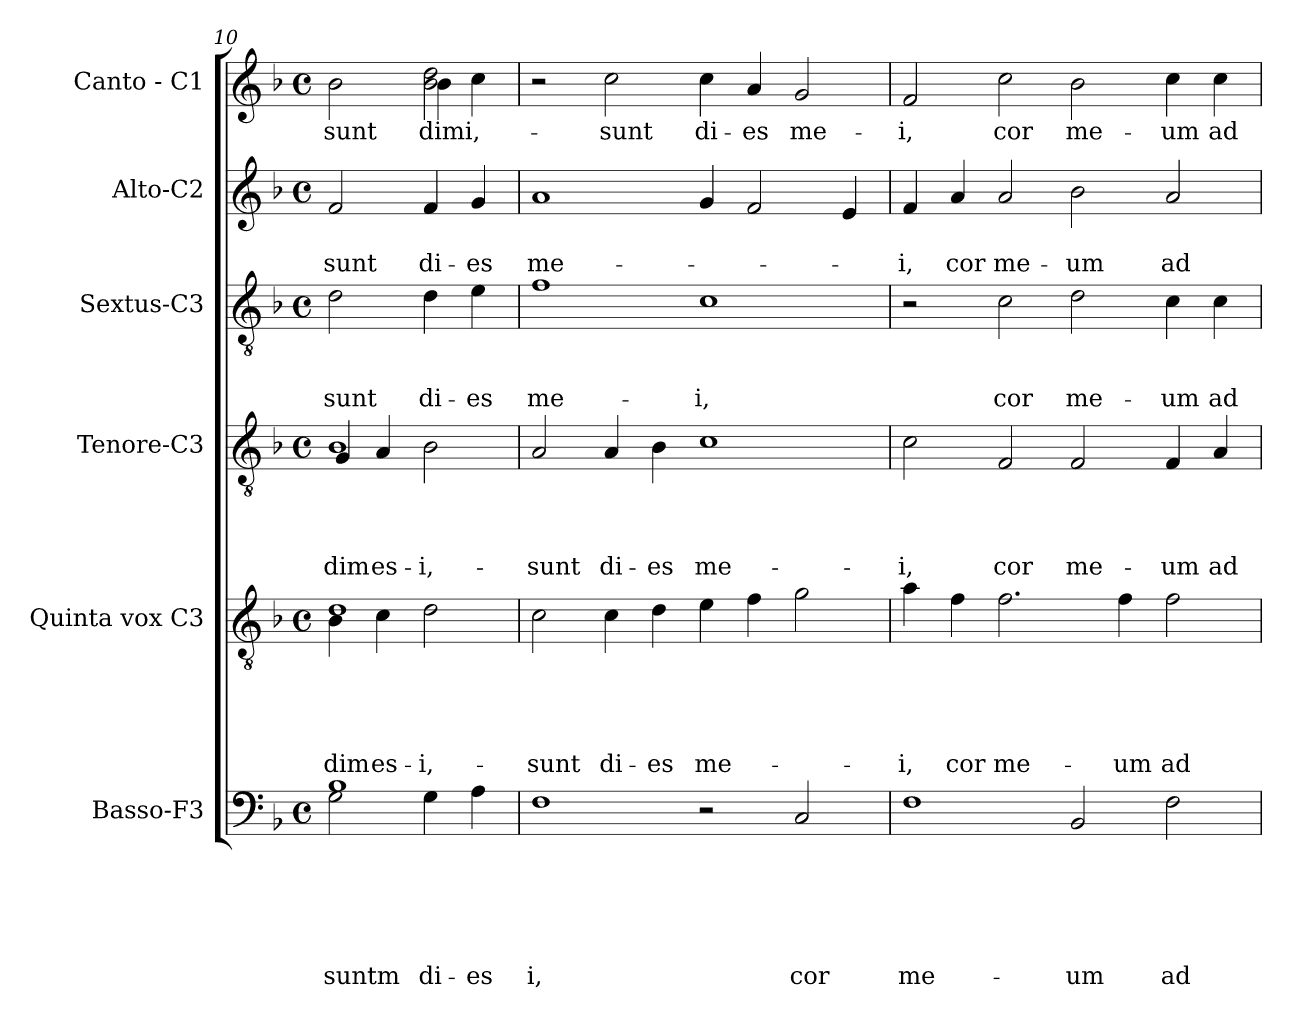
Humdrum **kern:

**kern	**text	**text	**text	**text	**text	**text	**kern	**text	**text	**text	**text	**text	**kern	**text	**text	**text	**text	**kern	**text	**text	**text	**kern	**text	**text	**kern	**text
*part6	*part6	*part6	*part6	*part6	*part6	*part6	*part5	*part5	*part5	*part5	*part5	*part5	*part4	*part4	*part4	*part4	*part4	*part3	*part3	*part3	*part3	*part2	*part2	*part2	*part1	*part1
*staff6	*staff6	*staff6	*staff6	*staff6	*staff6	*staff6	*staff5	*staff5	*staff5	*staff5	*staff5	*staff5	*staff4	*staff4	*staff4	*staff4	*staff4	*staff3	*staff3	*staff3	*staff3	*staff2	*staff2	*staff2	*staff1	*staff1
*I"Basso-F3	*	*	*	*	*	*	*I"Quinta vox C3	*	*	*	*	*	*I"Tenore-C3	*	*	*	*	*I"Sextus-C3	*	*	*	*I"Alto-C2	*	*	*I"Canto - C1	*
*clefF4	*	*	*	*	*	*	*clefGv2	*	*	*	*	*	*clefGv2	*	*	*	*	*clefGv2	*	*	*	*clefG2	*	*	*clefG2	*
*k[b-]	*	*	*	*	*	*	*k[b-]	*	*	*	*	*	*k[b-]	*	*	*	*	*k[b-]	*	*	*	*k[b-]	*	*	*k[b-]	*
*F:	*	*	*	*	*	*	*F:	*	*	*	*	*	*F:	*	*	*	*	*F:	*	*	*	*F:	*	*	*F:	*
*M4/4	*	*	*	*	*	*	*M4/4	*	*	*	*	*	*M4/4	*	*	*	*	*M4/4	*	*	*	*M4/4	*	*	*M4/4	*
*met(c)	*	*	*	*	*	*	*met(c)	*	*	*	*	*	*met(c)	*	*	*	*	*met(c)	*	*	*	*met(c)	*	*	*met(c)	*
=10	=10	=10	=10	=10	=10	=10	=10	=10	=10	=10	=10	=10	=10	=10	=10	=10	=10	=10	=10	=10	=10	=10	=10	=10	=10	=10
*^	*	*	*	*	*	*	*	*	*	*	*	*	*	*	*	*	*	*	*	*	*	*	*	*	*	*
!	!	!	!	!	!	!	!LO:LY:b	!	!	!	!	!	!LO:LY:b	!	!	!	!	!LO:LY:b	!	!	!	!LO:LY:b	!	!	!LO:LY:b	!	!LO:LY:b
*	*	*	*	*	*	*	*	*^	*	*	*	*	*	*^	*	*	*	*	*	*	*	*	*	*	*	*^	*
1B-	2G\	.	.	.	.	.	suntm	1d	4B-\	.	.	.	.	dim-	1B-	4G/	.	.	.	dim-	2d\	.	.	sunt	2f/	.	sunt	2b-\	2ryy	sunt
!	!	!	!	!	!	!	!	!	!	!	!	!	!	!LO:LY:b	!	!	!	!	!	!LO:LY:b	!	!	!	!	!	!	!	!	!	!
.	.	.	.	.	.	.	.	.	4c\	.	.	.	.	-es	.	4A/	.	.	.	-es	.	.	.	.	.	.	.	.	.	.
!	!	!	!	!	!	!	!LO:LY:b	!	!	!	!	!	!	!LO:LY:b	!	!	!	!	!	!LO:LY:b	!	!	!	!LO:LY:b	!	!	!LO:LY:b	!	!	!LO:LY:b
.	4G\	.	.	.	.	.	di-	.	2d\	.	.	.	.	i,	.	2B-\	.	.	.	i,	4d\	.	.	di-	4f/	.	di-	2b-\ 2dd\	4b-\	dimi,-
!	!	!	!	!	!	!	!LO:LY:b	!	!	!	!	!	!	!	!	!	!	!	!	!	!	!	!	!LO:LY:b	!	!	!LO:LY:b	!	!	!
.	4A\	.	.	.	.	.	-es	.	.	.	.	.	.	.	.	.	.	.	.	.	4e\	.	.	-es	4g/	.	-es	.	4cc\	.
*	*	*	*	*	*	*	*	*v	*v	*	*	*	*	*	*	*	*	*	*	*	*	*	*	*	*	*	*	*	*	*
*	*	*	*	*	*	*	*	*	*	*	*	*	*	*v	*v	*	*	*	*	*	*	*	*	*	*	*	*	*	*
!!LO:PB:g=z
=11	=11	=11	=11	=11	=11	=11	=11	=11	=11	=11	=11	=11	=11	=11	=11	=11	=11	=11	=11	=11	=11	=11	=11	=11	=11	=11	=11	=11
!	!	!	!	!	!	!	!LO:LY:b	!	!	!	!	!	!LO:LY:b	!	!	!	!	!LO:LY:b	!	!	!	!LO:LY:b	!	!	!LO:LY:b	!	!	!
*v	*v	*	*	*	*	*	*	*	*	*	*	*	*	*	*	*	*	*	*	*	*	*	*	*	*	*v	*v	*
1F	.	.	.	.	.	i,	2c\	.	.	.	.	sunt	2A/	.	.	.	sunt	1f	.	.	me-	1a	.	me-	2r	.
!	!	!	!	!	!	!	!	!	!	!	!	!LO:LY:b	!	!	!	!	!LO:LY:b	!	!	!	!	!	!	!	!	!LO:LY:b
.	.	.	.	.	.	.	4c\	.	.	.	.	di-	4A/	.	.	.	di-	.	.	.	.	.	.	.	2cc\	-sunt
!	!	!	!	!	!	!	!	!	!	!	!	!LO:LY:b	!	!	!	!	!LO:LY:b	!	!	!	!	!	!	!	!	!
.	.	.	.	.	.	.	4d\	.	.	.	.	-es	4B-\	.	.	.	-es	.	.	.	.	.	.	.	.	.
!	!	!	!	!	!	!	!	!	!	!	!	!LO:LY:b	!	!	!	!	!LO:LY:b	!	!	!	!LO:LY:b	!	!	!	!	!LO:LY:b
2r	.	.	.	.	.	.	4e\	.	.	.	.	me-	1c	.	.	.	me-	1c	.	.	-i,	4g/	.	.	4cc\	di-
!	!	!	!	!	!	!	!	!	!	!	!	!	!	!	!	!	!	!	!	!	!	!	!	!	!	!LO:LY:b
.	.	.	.	.	.	.	4f\	.	.	.	.	.	.	.	.	.	.	.	.	.	.	2f/	.	.	4a/	-es
!	!	!	!	!	!	!LO:LY:b	!	!	!	!	!	!	!	!	!	!	!	!	!	!	!	!	!	!	!	!LO:LY:b
2C/	.	.	.	.	.	cor	2g\	.	.	.	.	.	.	.	.	.	.	.	.	.	.	.	.	.	2g/	me-
.	.	.	.	.	.	.	.	.	.	.	.	.	.	.	.	.	.	.	.	.	.	4e/	.	.	.	.
=12	=12	=12	=12	=12	=12	=12	=12	=12	=12	=12	=12	=12	=12	=12	=12	=12	=12	=12	=12	=12	=12	=12	=12	=12	=12	=12
!	!	!	!	!	!	!LO:LY:b	!	!	!	!	!	!LO:LY:b	!	!	!	!	!LO:LY:b	!	!	!	!	!	!	!LO:LY:b	!	!LO:LY:b
1F	.	.	.	.	.	me-	4a\	.	.	.	.	-i,	2c\	.	.	.	-i,	2r	.	.	.	4f/	.	-i,	2f/	-i,
!	!	!	!	!	!	!	!	!	!	!	!	!LO:LY:b	!	!	!	!	!	!	!	!	!	!	!	!LO:LY:b	!	!
.	.	.	.	.	.	.	4f\	.	.	.	.	cor	.	.	.	.	.	.	.	.	.	4a/	.	cor	.	.
!	!	!	!	!	!	!	!	!	!	!	!	!LO:LY:b	!	!	!	!	!LO:LY:b	!	!	!	!LO:LY:b	!	!	!LO:LY:b	!	!LO:LY:b
.	.	.	.	.	.	.	2.f\	.	.	.	.	me-	2F/	.	.	.	cor	2c\	.	.	cor	2a/	.	me-	2cc\	cor
!	!	!	!	!	!	!LO:LY:b	!	!	!	!	!	!	!	!	!	!	!LO:LY:b	!	!	!	!LO:LY:b	!	!	!LO:LY:b	!	!LO:LY:b
2BB-/	.	.	.	.	.	-um	.	.	.	.	.	.	2F/	.	.	.	me-	2d\	.	.	me-	2b-\	.	-um	2b-\	me-
!	!	!	!	!	!	!	!	!	!	!	!	!LO:LY:b	!	!	!	!	!	!	!	!	!	!	!	!	!	!
.	.	.	.	.	.	.	4f\	.	.	.	.	-um	.	.	.	.	.	.	.	.	.	.	.	.	.	.
!	!	!	!	!	!	!LO:LY:b	!	!	!	!	!	!LO:LY:b	!	!	!	!	!LO:LY:b	!	!	!	!LO:LY:b	!	!	!LO:LY:b	!	!LO:LY:b
2F\	.	.	.	.	.	ad	2f\	.	.	.	.	ad	4F/	.	.	.	-um	4c\	.	.	-um	2a/	.	ad	4cc\	-um
!	!	!	!	!	!	!	!	!	!	!	!	!	!	!	!	!	!LO:LY:b	!	!	!	!LO:LY:b	!	!	!	!	!LO:LY:b
.	.	.	.	.	.	.	.	.	.	.	.	.	4A/	.	.	.	ad	4c\	.	.	ad	.	.	.	4cc\	ad
=	=	=	=	=	=	=	=	=	=	=	=	=	=	=	=	=	=	=	=	=	=	=	=	=	=	=
*-	*-	*-	*-	*-	*-	*-	*-	*-	*-	*-	*-	*-	*-	*-	*-	*-	*-	*-	*-	*-	*-	*-	*-	*-	*-	*-
